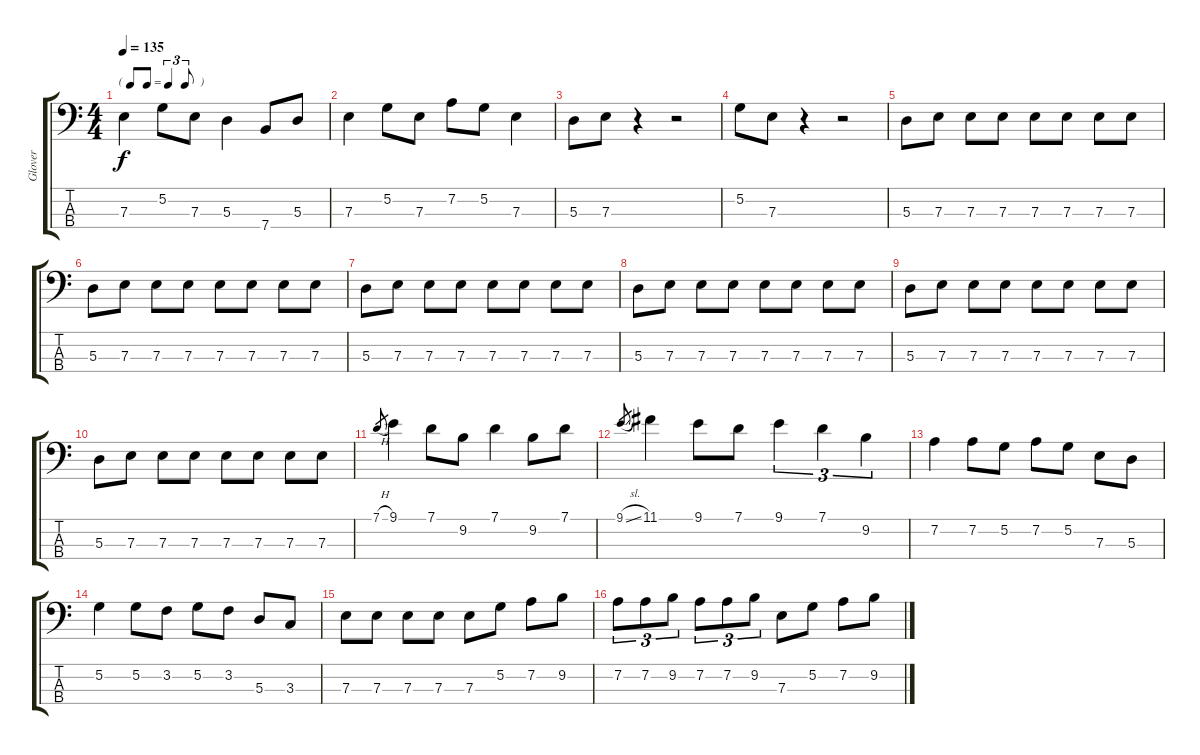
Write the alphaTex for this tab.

\track ("Glover" "Glover") {instrument electricbasspick}
\staff {score tabs}
\tuning (G2 D2 A1 E1) {hide}
\ts (4 4)
\tf triplet8th
\tempo 135
\clef f4
\ks c
7.3.4{dy f} 5.2.8 7.3.8 5.3.4 7.4.8 5.3.8 |
7.3.4 5.2.8 7.3.8 7.2.8 5.2.8 7.3.4 |
5.3.8 7.3.8 r.4 r.2 |
5.2.8 7.3.8 r.4 r.2 |
5.3.8 7.3.8 7.3.8 7.3.8 7.3.8 7.3.8 7.3.8 7.3.8 |
5.3.8 7.3.8 7.3.8 7.3.8 7.3.8 7.3.8 7.3.8 7.3.8 |
5.3.8 7.3.8 7.3.8 7.3.8 7.3.8 7.3.8 7.3.8 7.3.8 |
5.3.8 7.3.8 7.3.8 7.3.8 7.3.8 7.3.8 7.3.8 7.3.8 |
5.3.8 7.3.8 7.3.8 7.3.8 7.3.8 7.3.8 7.3.8 7.3.8 |
5.3.8 7.3.8 7.3.8 7.3.8 7.3.8 7.3.8 7.3.8 7.3.8 |
7.1{h}.8{gr} 9.1.4 7.1.8 9.2.8 7.1.4 9.2.8 7.1.8 |
9.1{sl}.8{gr} 11.1.4 9.1.8 7.1.8 9.1.4{tu (3 2)} 7.1.4{tu (3 2)} 9.2.4{tu (3 2)} |
7.2.4 7.2.8 5.2.8 7.2.8 5.2.8 7.3.8 5.3.8 |
5.2.4 5.2.8 3.2.8 5.2.8 3.2.8 5.3.8 3.3.8 |
7.3.8 7.3.8 7.3.8 7.3.8 7.3.8 5.2.8 7.2.8 9.2.8 |
7.2.8{tu (3 2)} 7.2.8{tu (3 2)} 9.2.8{tu (3 2)} 7.2.8{tu (3 2)} 7.2.8{tu (3 2)} 9.2.8{tu (3 2)} 7.3.8 5.2.8 7.2.8 9.2.8
